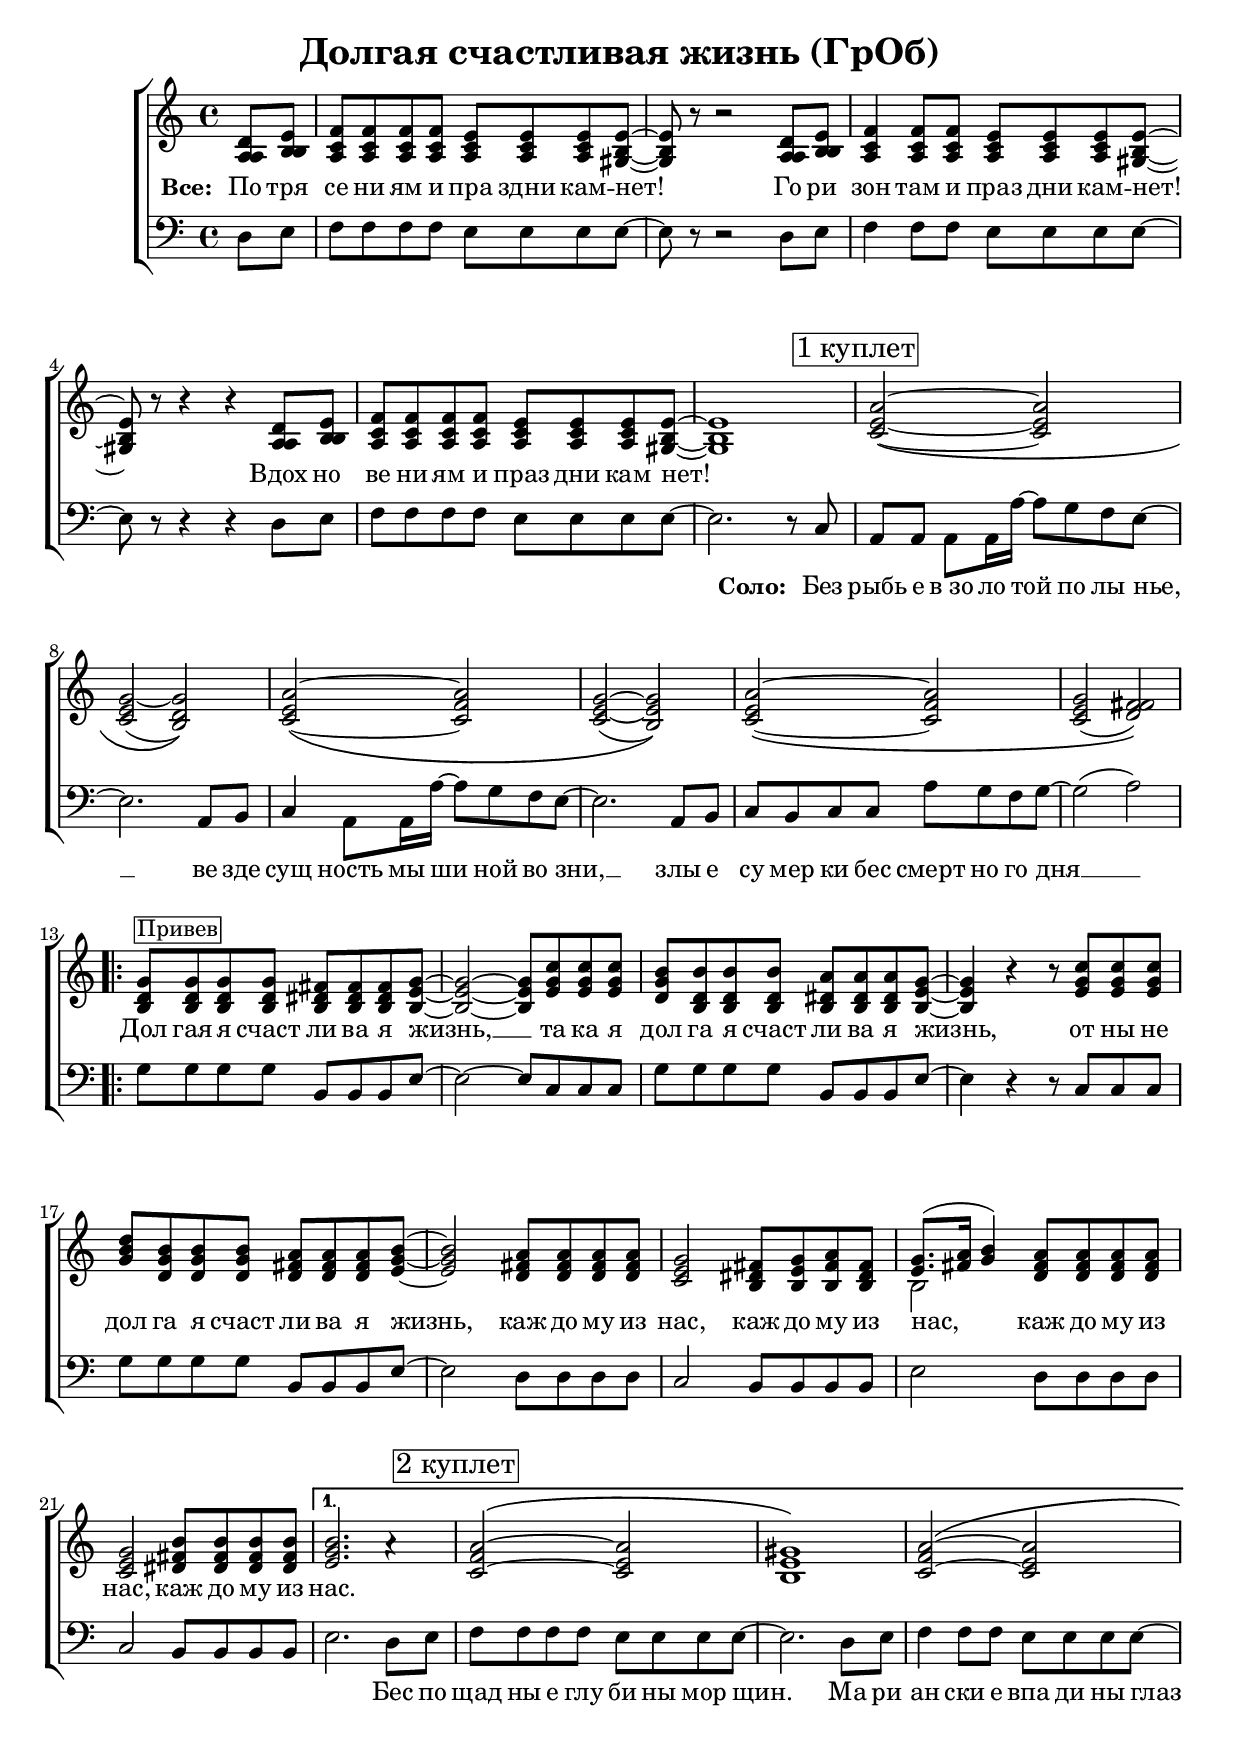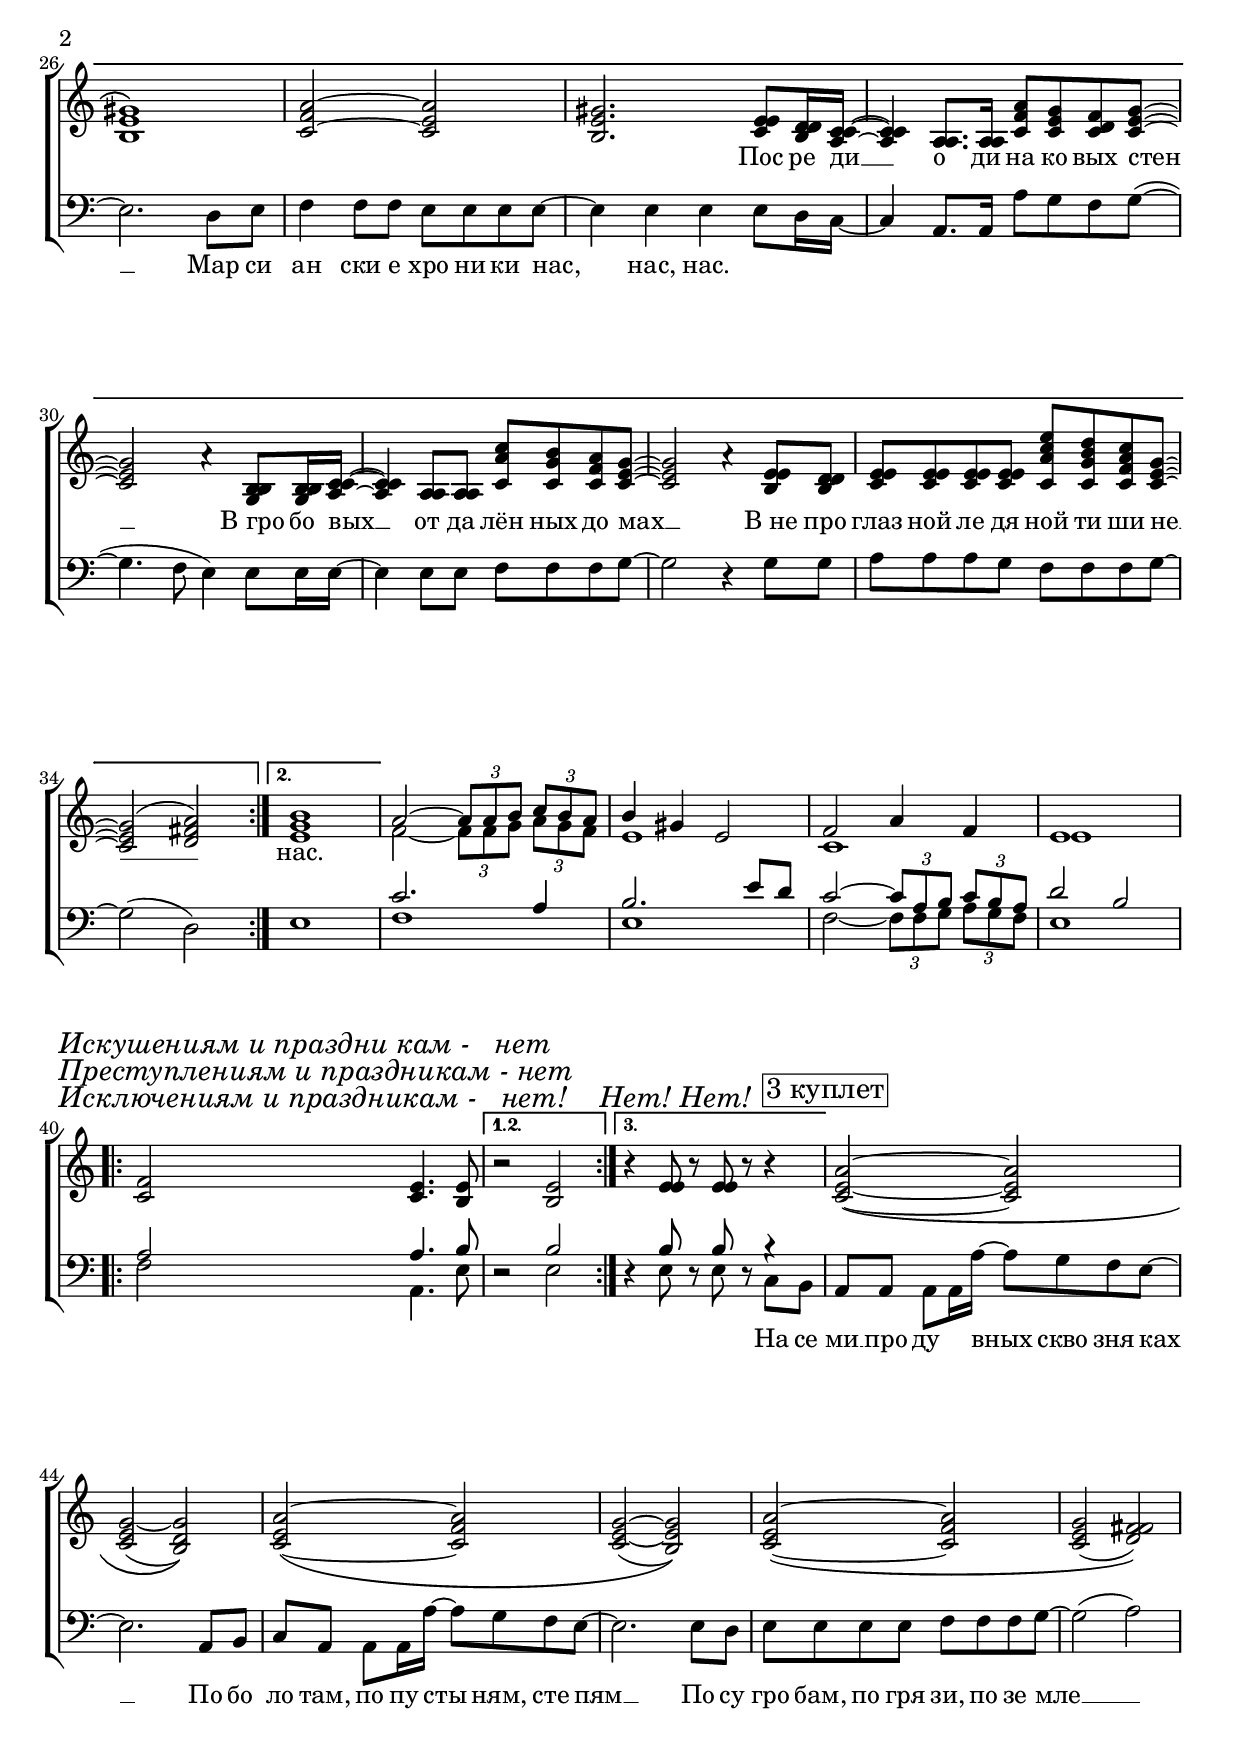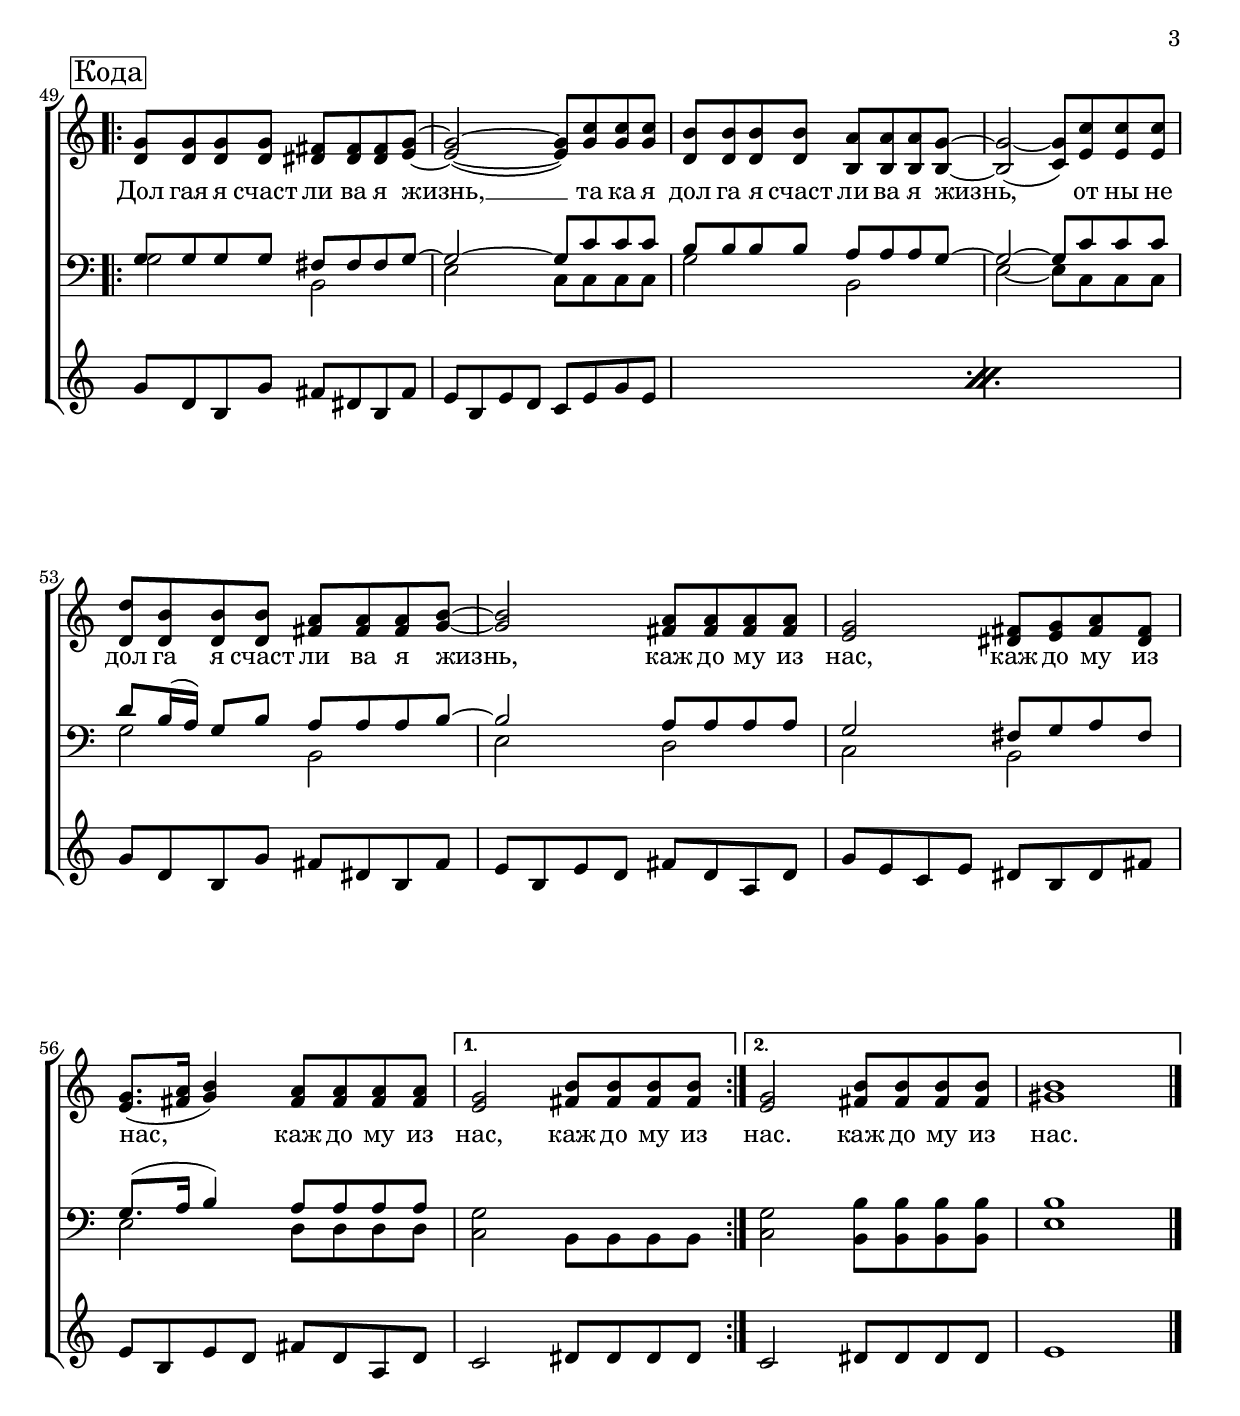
\version "2.18.0"  % necessary for upgrading to future LilyPond versions.

\header{
  title = "Долгая счастливая жизнь (ГрОб)"
}

global = {
  \key c \major
  \time 4/4
}

sopMusicChorus = \relative {
  g'8^\markup {\box "Привев"} g g g fis fis fis g~ | g2~ g8 c c c | b b b b a a a g~ |
  g4 r r8 c c c | d b b b a a a b~ | b2 a8 a a a | g2 fis8 g a fis |
  g8.( a16 b4) a8 a a a | g2 b8 b b b |
}

sopPreChorusMusic = \relative {
a'2~\( a | g~ g\) | a~\( a | g~ g\) |
  a~\( a | g( fis)\) | }

bassWordsThirdVerse = \markup \italic \column {
 "Искушениям и праздни кам -   нет"
 "Преступлениям и праздникам - нет"
 "Исключениям и праздникам -   нет!    Нет! Нет!"
}

sopMusic = \relative {
  \partial 4 d'8 e | f f f f e e e e~ | e r8 r2 d8 e | f4 f8 f e e e e~ | e r8 r4 r4 d8 e |
  f f f f e e e e~ | e1 | 
  \mark \markup  { \box "1 куплет"}
  \sopPreChorusMusic
  \repeat volta 2 { \sopMusicChorus }
  \alternative
  { {
    b'2. a4\rest | \mark \markup { \box "2 куплет"} a2~\( a | gis1\) | a2~\( a |
    gis1\) | a2~ a | gis2. e8 d16 c~ | c4  a8. a16 a'8 g f g~ | g2 a4\rest b,8 b16 c~ |
    c4 a8 a c' b a g~ | g2 a4\rest e8 d | e e e e e' d c g~ | g2( a) |
  }
  { b1 }
  }
  a2~ \tuplet 3/2 4 { a8 a b c b a } | b4 gis e2 | f a4 f | e1 |
  \repeat volta 3 { f2 \mark \markup { \bassWordsThirdVerse } e4. e8 | }
  \alternative {{r2 e}{r4 e8 r e r r4}}
  \mark \markup  { \box "3 куплет"}
  \sopPreChorusMusic
  \pageBreak
  \repeat volta 2 {
    \mark \markup { \box "Кода"}
    g8 g g g fis fis fis g~ | g2~ g8 c c c | b b b b a a a g~ |
    g2~ g8 c c c | d b b b a a a b~ | b2 a8 a a a | g2 fis8 g a fis |
    g8.( a16 b4) a8 a a a | }
  \alternative {{g2 b8 b b b}{g2 b8 b b b | b1}}
}

altoMusicChorus = \relative {
  d'8 d d d dis dis dis e~ | e2~ e8 g g g | g d d d dis dis dis e~ |
  e4 r r8 g g g | b g g g fis fis fis g~ | g2 fis8 fis fis fis | e2 dis8 e fis dis |
  e8.( fis16 g4) fis8 fis fis fis | e2 fis8 fis fis fis |  
}

altoPreChorusMusic = \relative {
e'2~\( e | e( d)\) | e~\( f | e~ e\) |
  e\( f | e( fis)\) | 
}

altoMusic = \relative {
  \partial 4 a8  b | c c c c c c c b~ | b r8 r2 a8 b | c4 c8 c c c c b~ | b r8 r4 r4 a8 b |
  c c c c c c c  b~ | b1 |
  \altoPreChorusMusic
  \repeat volta 2 {  \altoMusicChorus }
  \alternative
  { {                  
    g'2. s4 | f2\( e | e1\) | f2\( e |
    e1 | f2 e | e2. e8 d16 c~ | c4  a8. a16 f'8 e d e | e2 s4 b8 b16 c~ |
    a4 a8 a a' g f e~ | e2 s4  e8 d | e e e e <c' a> <b g> <a f> e~ | e2 fis |
  }                
  { g1 }
  }
  << { \voiceOne s1 s1 s1 s1 } \new Voice { \voiceTwo f2~ \tuplet 3/2 4 { f8 f g a g f } | e1 | c | e | } >> \oneVoice
   { \repeat volta 3 { c2 c4. b8 | }
  \alternative {{r2 b}{ r4 e8 r e r r4}}
  }
  \altoPreChorusMusic
  \repeat volta 2 {
    d8 d d d  dis dis dis e~ | e2( e8) g g g | d d d d b b b b~ |
    b2( c8) e e e | d d d d fis fis fis g~ | g2 fis8 fis fis fis | e2 dis8 e fis dis |
    e8.( fis16 g4) fis8 fis fis fis | }
  \alternative {{e2 fis8 fis fis fis} {e2 fis8 fis fis fis | gis1}}

}

tenorMusicChorus = \relative {
  b8 b b b b b b b~ | b2~ b8 e e e | d b b b b b b b~ |
  b4 r r8 e e e | g d d d d d d e~ | e2 d8 d d d | c2 b8 b b b |
  << { \voiceOne s2 } \new Voice { \voiceTwo b2~ } >> d8 d d d | c2 dis8 dis dis dis |
}

tenorPreChorusMusic = \relative {
 \stemUp { c'2~\( c | c( b)\) | c~\( c | c( b)\) |
  c~\( c | c( d)\) |  }
}

tenorMusic = \relative {
  \partial 4 a8 b | a a a a a a a gis~ | gis r8 r2 a8 b | a4 a8 a a a a gis~ | gis r8 r4 r4 a8 b | 
  a a a a a a a gis~ | gis1 | 
  \tenorPreChorusMusic
  \repeat volta 2 { \tenorMusicChorus }
  \alternative
  { {
    e'2. s4 | c2\( c | b1\) | c2\( c |
    b1 | c2~ c | b2. c8 b16 a~ | a4 a8. a16 c8 c c c | c2 s4 g8 g16 a~ |
    c4 a8 a c c c c~ | c2 s4 b8 b | c c c c c c c c~ | c2( d) |
  }
  { e1 }
  }
  %% moved to bass staff
  s1 s1 s1 s1 |
  \repeat volta 3 { s1 }
  \alternative {{s1}{s1}}
  \tenorPreChorusMusic 
  <<
  \new Staff \with {midiInstrument = #"clarinet"} {
  \once \omit Staff.TimeSignature
  \repeat volta 2 {
  \repeat percent 2 { g8 d b g' fis dis b fis' | e b e d c e g e |}
   g8 d b g' fis dis b fis' | e b e d fis d a d | g e c e dis b dis fis | e b e d fis d a d |
  }
  \alternative{{ c2 dis8 dis dis dis} { c2 dis8 dis dis dis | e1 }}
  }
  >>
}

baseMusicChorus = \relative {
  g8 g g g b, b b e~ | e2~ e8 c c c | g' g g g b, b b e~ |
  e4 r r8 c c c| g' g g g b, b b e~ | e2 d8 d d d | c2 b8 b b b |
  e2 d8 d d d | c2 b8 b b b | 
}



bassMusic = \relative {
  \partial 4 d8 e | f f f f e e e e~ | e r8 r2 d8 e | f4 f8 f e e e e~ | e r8 r4 r4 d8 e |
  f f f f e e e e~ | e2. r8 c8 | a a a a16 a'~ a8 g f e~ | e2. a,8 b | c4 a8 a16 a'~ a8 g f e~ | e2. a,8 b |
  c b c c a' g f g~ | g2( a) | 
  \repeat volta 2 { \baseMusicChorus }
  \alternative
  { {
  e2. d8 e | f f f f e e e8 e8~ | e2. d8 e | f4 f8 f e e e e~ |
  e2. d8 e | f4 f8 f e e e e~ | e4 e e e8 d16 c~ | c4  a8. a16 a'8 g f g~( | g4. f8 e4) e8 e16 e~ |
  e4 e8 e f f f g~ | g2 r4 g8 g | a a a g f f f g~ | g2( d) |
  }
  {
  e1
  }
  }
  << { \voiceTwo  { f1 | e | f2~ \tuplet 3/2 4 { f8 f g a g f } | e1 | }
     \repeat volta 3 {f2 a,4. e'8|}
     \alternative {{ s2 e }{ s4 e8 s e s c8 b | }}}
  %% tenor temporarily moved to bass clef
  \new Voice { \voiceOne  { c'2. a4 | b2. e8 d | c2~ \tuplet 3/2 4 { c8 a b c b a } | d2 b | }
    \repeat volta 3 { a2 a4. b8|}
  \alternative {{d,2\rest b' }{d,4\rest b'8 d,\rest b' d,\rest b'4\rest}}
  }>> \oneVoice
  a,8 a a a16 a'~ a8 g f e~ | e2. a,8 b | c a  a a16 a'~ a8 g f e~ | e2. e8 d |
  e e e e f f f g~| g2( a) | 
  % Chorus
  \repeat volta 2 { <<\voiceOne {
  g8 g g g fis fis fis g~ | g2~ g8 c c c | b b b b  a a a g~ |
  g2~ g8 c c c| d b16( a) g8 b a a a b~ | b2 a8 a a a | g2 fis8 g a fis | g8.( a16 b4) a8 a a a | }
    \new Voice {\voiceTwo
      g2 b, | e c8 c c c | g'2 b, | e~ e8 c c c | g'2 b, | e d | c b | e d8 d d d 
    } >> \oneVoice }
  \alternative {
    { <<{\stemDown {c2 b8 b b b}} {g'2 s2}>> | }
    { <<{g2 b,8 b b b | e1} {c2 b'8 b b b | b1}>> }
  }
}

chorusWords = \lyricmode {
 { Дол гая я счаст ли ва я жизнь, __ та ка я дол га я счаст ли ва я жизнь,
 от ны не дол га я счаст ли ва я жизнь, каж до му из нас, каж до му из
 нас, каж до му из нас, каж до му из нас. }
}

bassFirstVerseWords =  \lyricmode {
 Без рыбь е в_зо ло той по лы нье, __ ве зде сущ ность мы ши ной во зни, __ злы е
 cу мер ки бес смерт но го дня __ 
}

bassWords =  \lyricmode {
 "" "" "" "" "" "" "" "" "" "" "" "" "" "" ""
 "" "" "" "" "" "" "" "" "" "" "" "" "" ""
 \set stanza = "Соло: "
 Без рыбь е в_зо ло той по лы нье, __ ве зде сущ ность мы ши ной во зни, __ злы е
 cу мер ки бес смерт но го дня __ 
 "" "" "" "" "" "" "" "" "" "" "" "" "" "" ""
 "" "" "" "" "" "" "" "" "" "" "" "" "" "" ""
 "" "" "" "" "" "" "" "" "" "" "" "" "" "" ""
 "" "" "" "" ""
 Бес по щад ны е глу би ны мор щин.
 Ма ри ан ски е впа ди ны глаз __
 Мар си ан ски е хро ни ки нас, нас, нас.
 "" "" "" "" "" "" "" "" "" "" "" "" "" "" ""
 "" "" "" "" "" "" "" "" "" "" "" "" "" "" ""
 "" "" "" "" "" "" "" "" "" "" "" "" "" ""
 На се ми __ про ду_"" вных скво зня ках __
 По бо ло там, по пу сты ням, сте пям __
 По су гро бам, по гря зи, по зе мле __
}

everybodyWords = \lyricmode {
\set stanza = "Все: "
  По тря се ни ям и пра здни кам -- нет!
  Го ри зон там и праз дни кам -- нет!
  Вдох но ве ни ям и праз дни кам нет!
"" "" "" "" "" ""
\chorusWords
 "" "" "" "" "" ""
 Пос ре ди __ о ди на ко вых стен __
 В_гро бо вых __ от да лён ных до мах __
 В_не про глаз ной ле дя ной ти ши не __
 нас.
"" "" "" "" "" "" "" "" "" "" "" "" "" "" ""
"" "" "" "" "" "" "" "" "" ""
\chorusWords каж до му из нас.
}

\score {
  \layout {
  }
  \new ChoirStaff
  <<
    \new Staff = "women"
    <<
      \new Voice = "sopranos" {
      <<
        \global
        \sopMusic
        \altoMusic
        \tenorMusic
      >>
      \bar "|."
      }
    >>
    \new Lyrics = "everybody" \with { alignBelowContext = "women" }
    \new Staff = "men"
    <<
      \clef bass
      \new Voice = "basses" {
        <<
          \global \bassMusic
        >>
      }
    >>
    \new Lyrics = "basses"
    \context Lyrics = "everybody" \lyricsto "sopranos" \everybodyWords
    \context Lyrics = "basses" \lyricsto "basses" \bassWords
  >>
}

\score {
  \midi { \tempo 4= 98 }
  \unfoldRepeats
  \new ChoirStaff <<
    \new Staff = "women" \with {midiInstrument = #"clarinet"} <<
      \new Voice = "sopranos" {
      <<
        \global
        \sopMusic
        \altoMusic
        \tenorMusic
      >>
      }
    >>
    \new Staff = "men" \with {midiInstrument = #"cello"}  <<
      \clef bass
      \new Voice = "basses" {
        <<
          \global \bassMusic
        >>
      }
    >>
  >>
}
